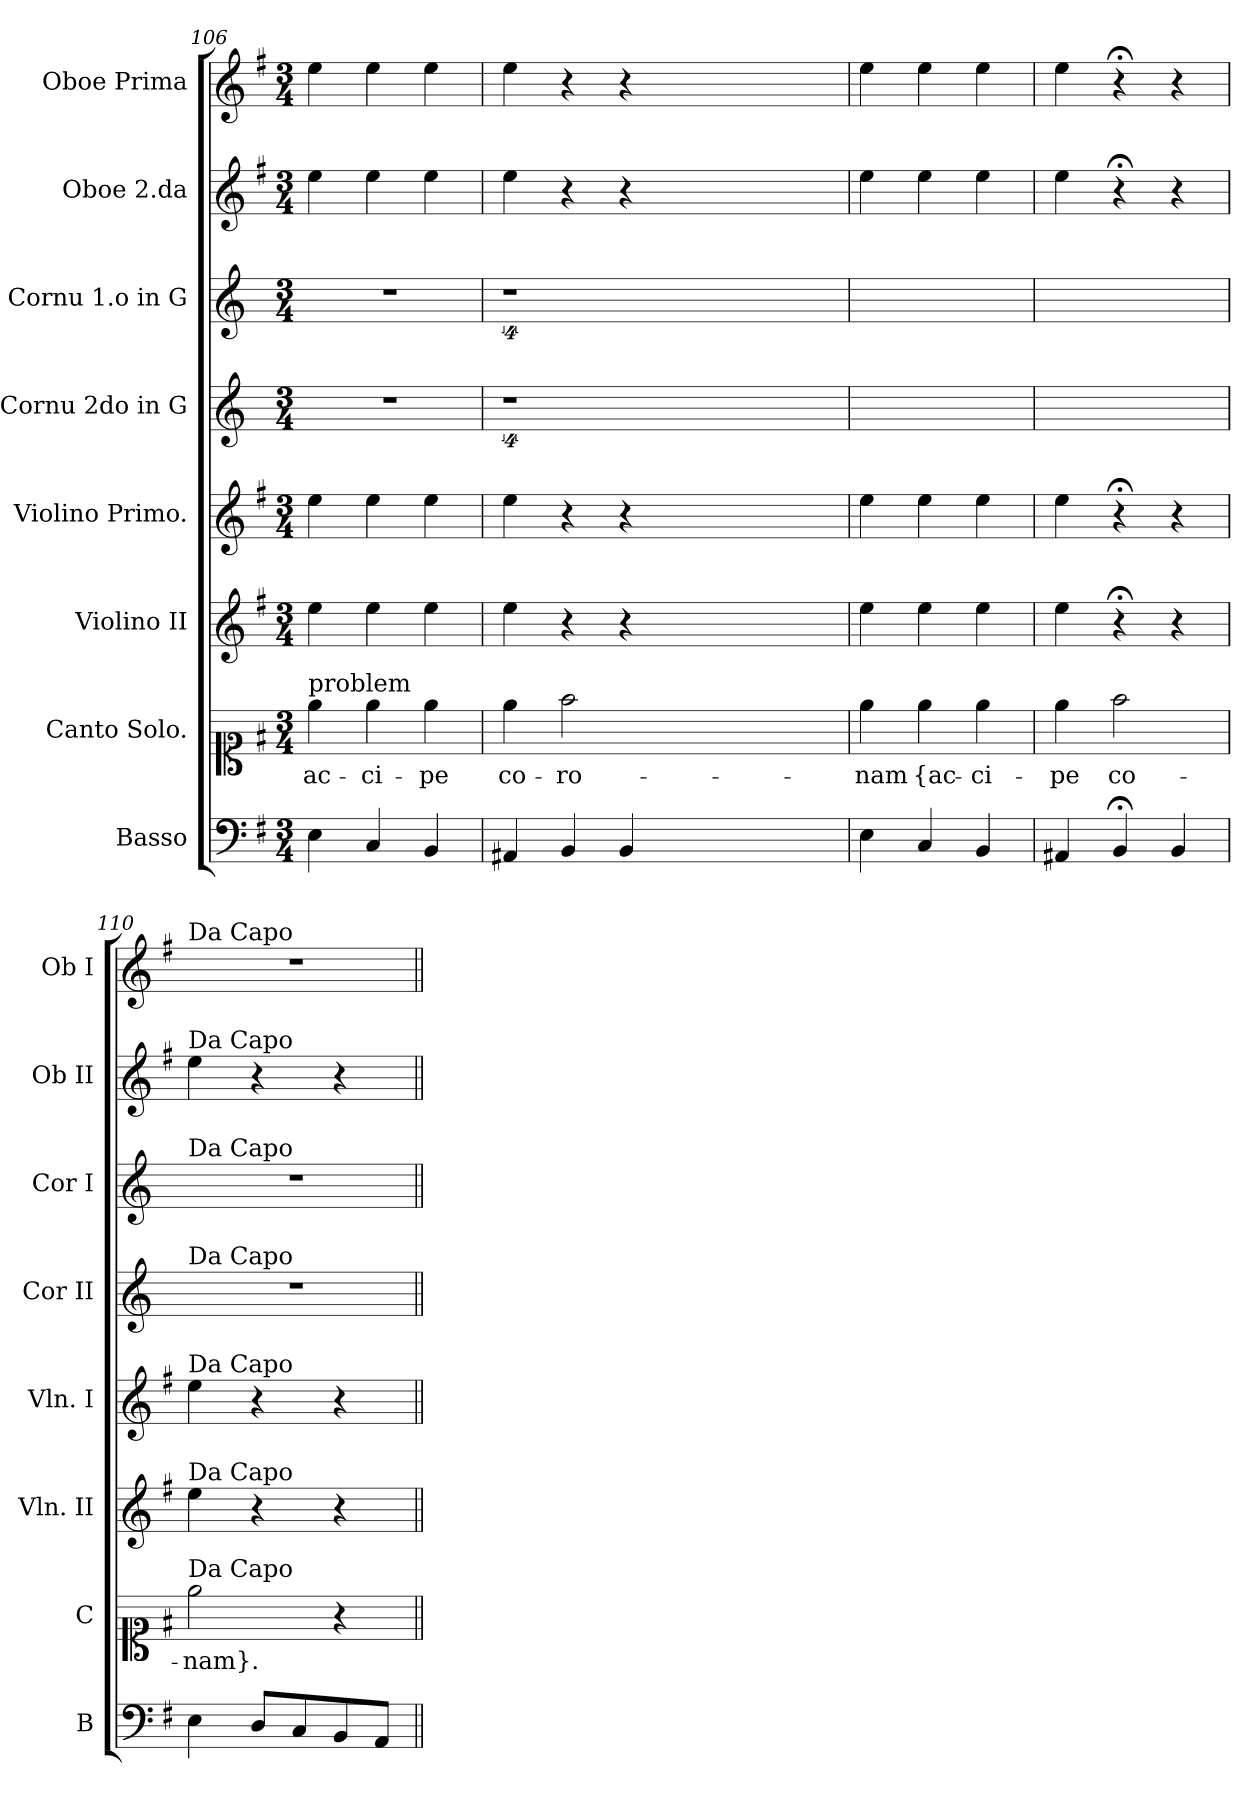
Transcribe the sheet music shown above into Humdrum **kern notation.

**kern	**kern	**text	**kern	**kern	**kern	**kern	**kern	**kern
*part8	*part7	*part7	*part6	*part5	*part4	*part3	*part2	*part1
*staff8	*staff7	*staff7	*staff6	*staff5	*staff4	*staff3	*staff2	*staff1
*I"Basso	*I"Canto Solo.	*	*I"Violino II	*I"Violino Primo.	*I"Cornu 2do in G	*I"Cornu 1.o   in G	*I"Oboe 2.da	*I"Oboe Prima
*I'B	*I'C	*	*I'Vln. II	*I'Vln. I	*I'Cor II	*I'Cor I	*I'Ob II	*I'Ob I
*clefF4	*clefC1	*	*clefG2	*clefG2	*clefG2	*clefG2	*clefG2	*clefG2
*	*	*	*	*	*ITrd3c5	*ITrd3c5	*	*
*k[f#]	*k[f#]	*	*k[f#]	*k[f#]	*k[f#]	*k[f#]	*k[f#]	*k[f#]
*G:	*G:	*	*G:	*G:	*	*	*G:	*G:
*M3/4	*M3/4	*	*M3/4	*M3/4	*M3/4	*M3/4	*M3/4	*M3/4
=106	=106	=106	=106	=106	=106	=106	=106	=106
!	!LO:TX:a:t=problem	!	!	!	!	!	!	!
4E\	4ee\	ac-	4ee\	4ee\	2.r	2.r	4ee\	4ee\
4C/	4ee\	-ci-	4ee\	4ee\	.	.	4ee\	4ee\
4BB/	4ee\	-pe	4ee\	4ee\	.	.	4ee\	4ee\
=107	=107	=107	=107	=107	=107	=107	=107	=107
4AA#X/	4ee\	co-	4ee\	4ee\	4%9r	4%9r	4ee\	4ee\
4BB/	2ff#\	-ro-	4r	4r	.	.	4r	4r
4BB/	.	.	4r	4r	.	.	4r	4r
1.ryy	1.ryy	.	1.ryy	1.ryy	.	.	1.ryy	1.ryy
=108	=108	=108	=108	=108	=108	=108	=108	=108
4E\	4ee\	-nam	4ee\	4ee\	2.ryy	2.ryy	4ee\	4ee\
4C/	4ee\	{ac-	4ee\	4ee\	.	.	4ee\	4ee\
4BB/	4ee\	-ci-	4ee\	4ee\	.	.	4ee\	4ee\
=109	=109	=109	=109	=109	=109	=109	=109	=109
4AA#X/	4ee\	-pe	4ee\	4ee\	2.ryy	2.ryy	4ee\	4ee\
4BB;/	2ff#\	co-	4r;<	4r;<	.	.	4r;<	4r;<
4BB/	.	.	4r	4r	.	.	4r	4r
=110	=110	=110	=110	=110	=110	=110	=110	=110
!	!	!	!	!	!	!	!	!LO:TX:a:t=Da Capo
!	!	!	!	!	!	!	!LO:TX:a:t=Da Capo	!
!	!	!	!	!	!	!LO:TX:a:t=Da Capo	!	!
!	!	!	!	!	!LO:TX:a:t=Da Capo	!	!	!
!	!	!	!	!LO:TX:a:t=Da Capo	!	!	!	!
!	!	!	!LO:TX:a:t=Da Capo	!	!	!	!	!
!	!LO:TX:a:t=Da Capo	!	!	!	!	!	!	!
4E\	2ee\	-nam}.	4ee\	4ee\	2.r	2.r	4ee\	2.r
8D/L	.	.	4r	4r	.	.	4r	.
8C/	.	.	.	.	.	.	.	.
8BB/	4r	.	4r	4r	.	.	4r	.
8AA/J	.	.	.	.	.	.	.	.
=||	=||	=||	=||	=||	=||	=||	=||	=||
*-	*-	*-	*-	*-	*-	*-	*-	*-
